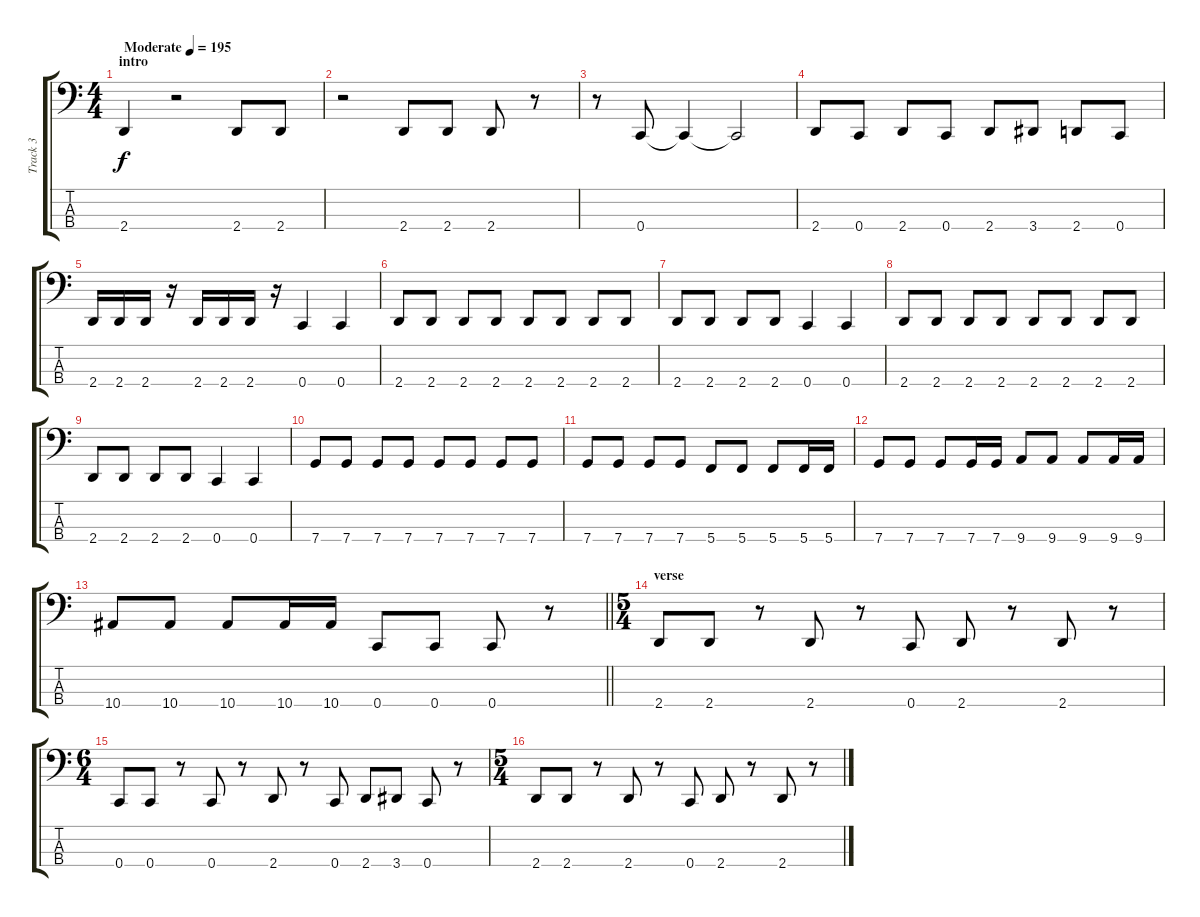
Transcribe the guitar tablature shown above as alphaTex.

\track ("Track 3" "Track 3") {instrument electricbasspick}
\staff {score tabs}
\tuning (F2 C2 G1 C1) {hide}
\ts (4 4)
\section ("" "intro")
\tempo (195 "Moderate")
\clef f4
\ks c
2.4.4{dy f instrument electricbasspick} r.2 2.4.8 2.4.8 |
r.2 2.4.8 2.4.8 2.4.8 r.8 |
r.8 0.4.8 0.4{t}.4 0.4{t}.2 |
2.4.8 0.4.8 2.4.8 0.4.8 2.4.8 3.4.8 2.4.8 0.4.8 |
2.4.16 2.4.16 2.4.16 r.16 2.4.16 2.4.16 2.4.16 r.16 0.4.4 0.4.4 |
2.4.8 2.4.8 2.4.8 2.4.8 2.4.8 2.4.8 2.4.8 2.4.8 |
2.4.8 2.4.8 2.4.8 2.4.8 0.4.4 0.4.4 |
2.4.8 2.4.8 2.4.8 2.4.8 2.4.8 2.4.8 2.4.8 2.4.8 |
2.4.8 2.4.8 2.4.8 2.4.8 0.4.4 0.4.4 |
7.4.8 7.4.8 7.4.8 7.4.8 7.4.8 7.4.8 7.4.8 7.4.8 |
7.4.8 7.4.8 7.4.8 7.4.8 5.4.8 5.4.8 5.4.8 5.4.16 5.4.16 |
7.4.8 7.4.8 7.4.8 7.4.16 7.4.16 9.4.8 9.4.8 9.4.8 9.4.16 9.4.16 |
\barLineRight lightlight
10.4.8 10.4.8 10.4.8 10.4.16 10.4.16 0.4.8 0.4.8 0.4.8 r.8 |
\ts (5 4)
\section ("" "verse")
2.4.8 2.4.8 r.8 2.4.8 r.8 0.4.8 2.4.8 r.8 2.4.8 r.8 |
\ts (6 4)
0.4.8 0.4.8 r.8 0.4.8 r.8 2.4.8 r.8 0.4.8 2.4.8 3.4.8 0.4.8 r.8 |
\ts (5 4)
2.4.8 2.4.8 r.8 2.4.8 r.8 0.4.8 2.4.8 r.8 2.4.8 r.8
